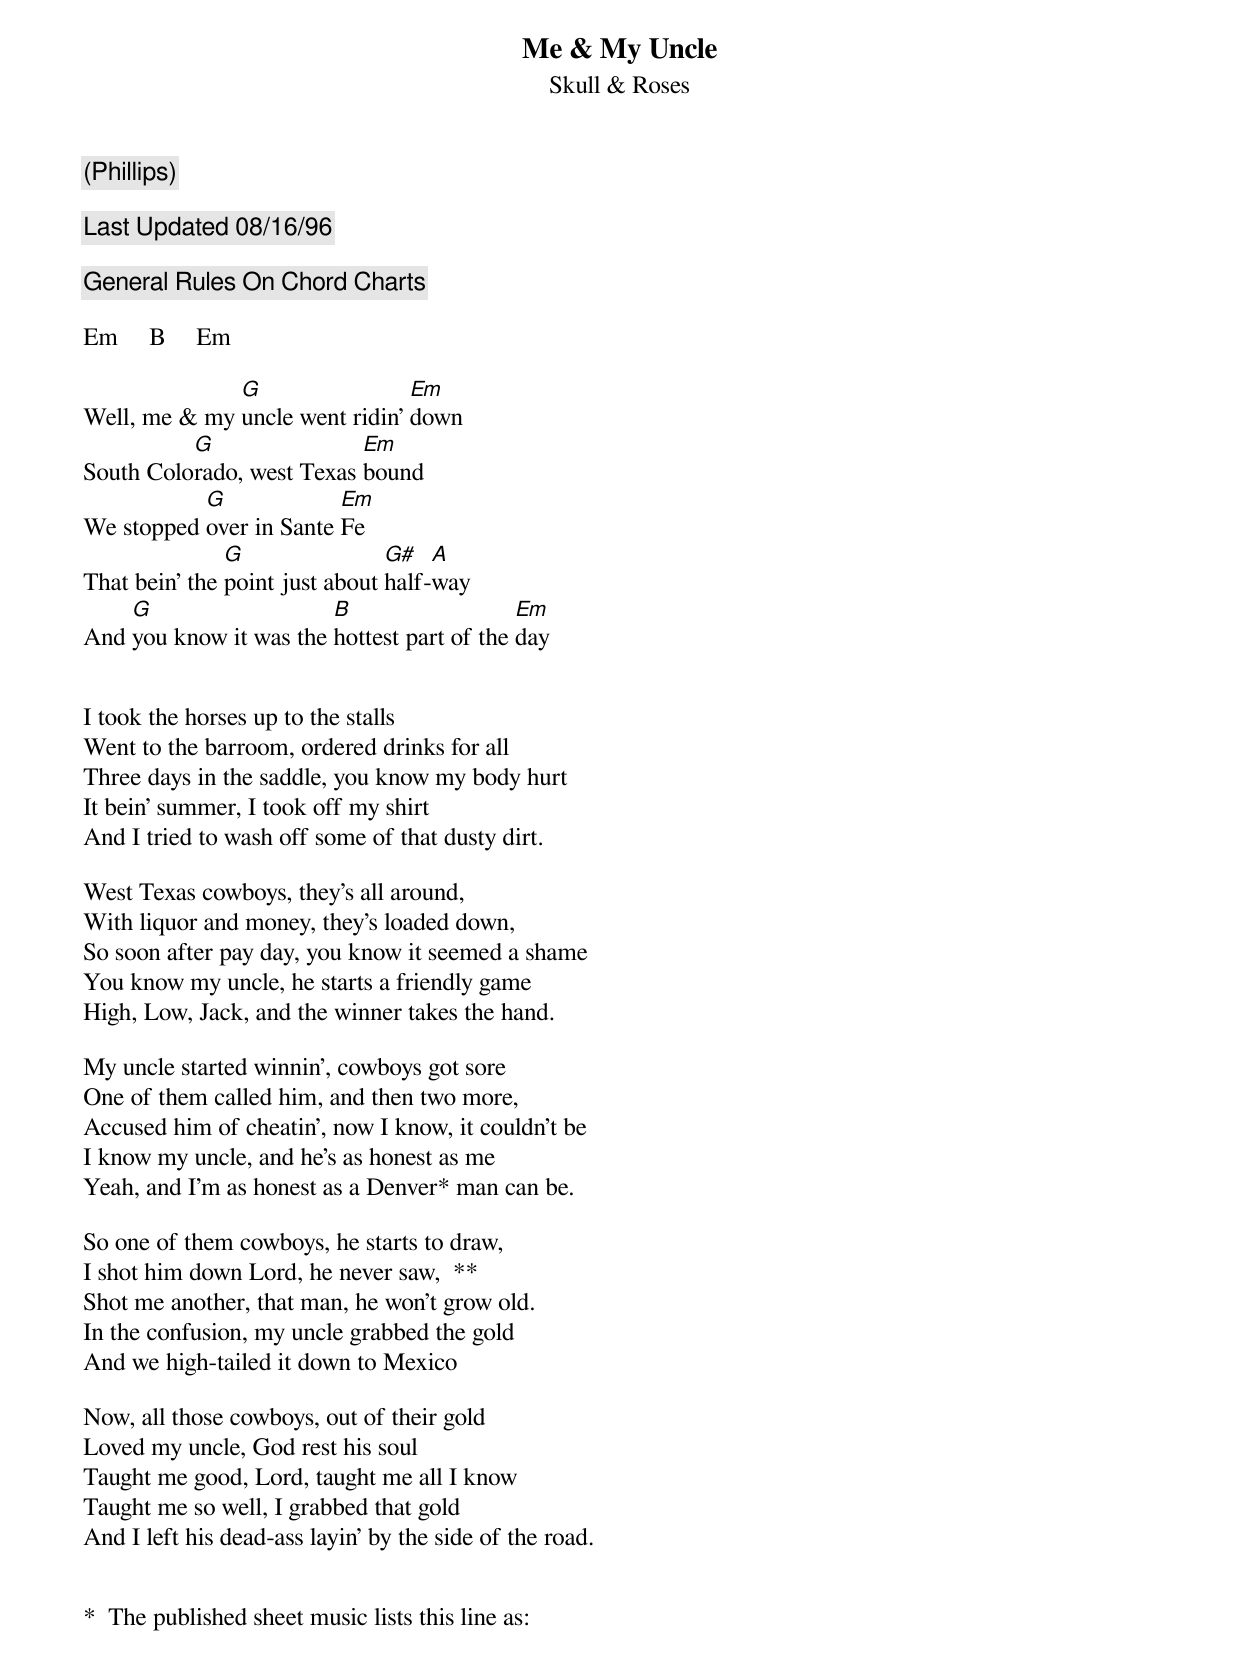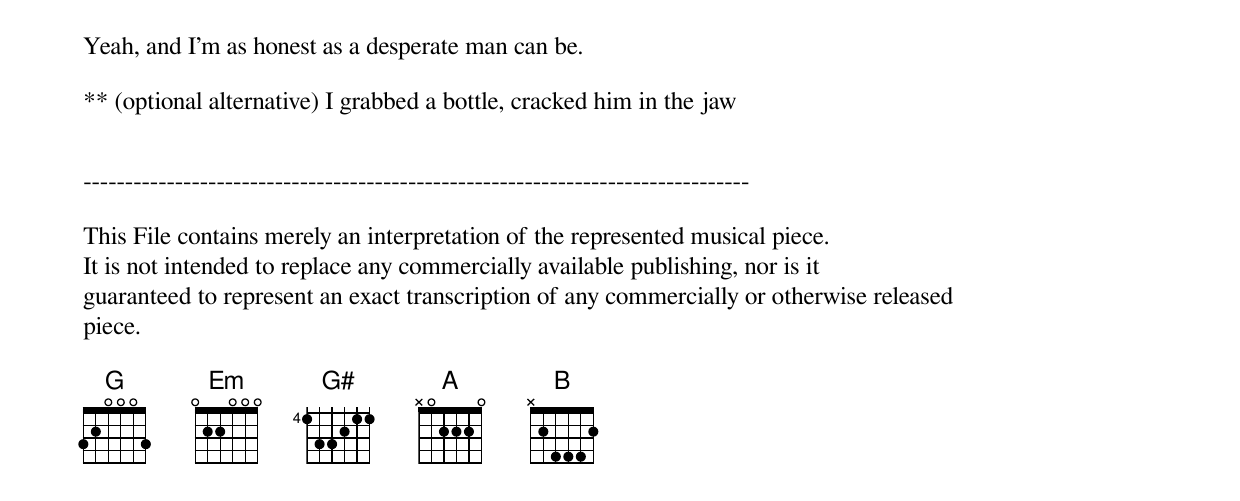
Me & My Uncle
Skull & Roses
(Phillips)

 Last Updated 08/16/96

General Rules On Chord Charts

Em     B     Em

              G                 Em
Well, me & my uncle went ridin' down
          G                Em
South Colorado, west Texas bound
           G             Em
We stopped over in Sante Fe
               G                G#   A
That bein' the point just about half-way
    G                   B                   Em
And you know it was the hottest part of the day


I took the horses up to the stalls
Went to the barroom, ordered drinks for all
Three days in the saddle, you know my body hurt
It bein' summer, I took off my shirt
And I tried to wash off some of that dusty dirt.

West Texas cowboys, they's all around,
With liquor and money, they's loaded down,
So soon after pay day, you know it seemed a shame
You know my uncle, he starts a friendly game
High, Low, Jack, and the winner takes the hand.

My uncle started winnin', cowboys got sore
One of them called him, and then two more,
Accused him of cheatin', now I know, it couldn't be
I know my uncle, and he's as honest as me
Yeah, and I'm as honest as a Denver* man can be.

So one of them cowboys, he starts to draw,
I shot him down Lord, he never saw,  **
Shot me another, that man, he won't grow old.
In the confusion, my uncle grabbed the gold
And we high-tailed it down to Mexico

Now, all those cowboys, out of their gold
Loved my uncle, God rest his soul
Taught me good, Lord, taught me all I know
Taught me so well, I grabbed that gold
And I left his dead-ass layin' by the side of the road.


*  The published sheet music lists this line as:
Yeah, and I'm as honest as a desperate man can be.

** (optional alternative) I grabbed a bottle, cracked him in the jaw


--------------------------------------------------------------------------------

This File contains merely an interpretation of the represented musical piece.
It is not intended to replace any commercially available publishing, nor is it
guaranteed to represent an exact transcription of any commercially or otherwise released
piece.

Ed Bick's Tab Archive, 1997
